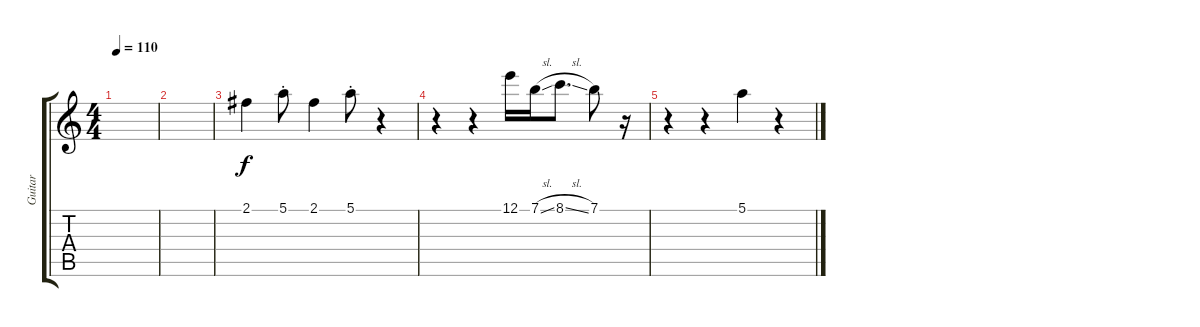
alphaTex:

\track ("Guitar" "Guitar") {instrument electricguitarclean}
\staff {score tabs}
\tuning (E4 B3 G3 D3 A2 E2) {hide}
\ts (4 4)
\tempo 110
\clef g2
\ks c
|
|
2.1.4 5.1{st}.8 2.1.4 5.1{st}.8 r.4 |
r.4 r.4 12.1.16 7.1{sl}.16 8.1{sl}.8{d} 7.1.8 r.16 |
r.4 r.4 5.1.4 r.4
